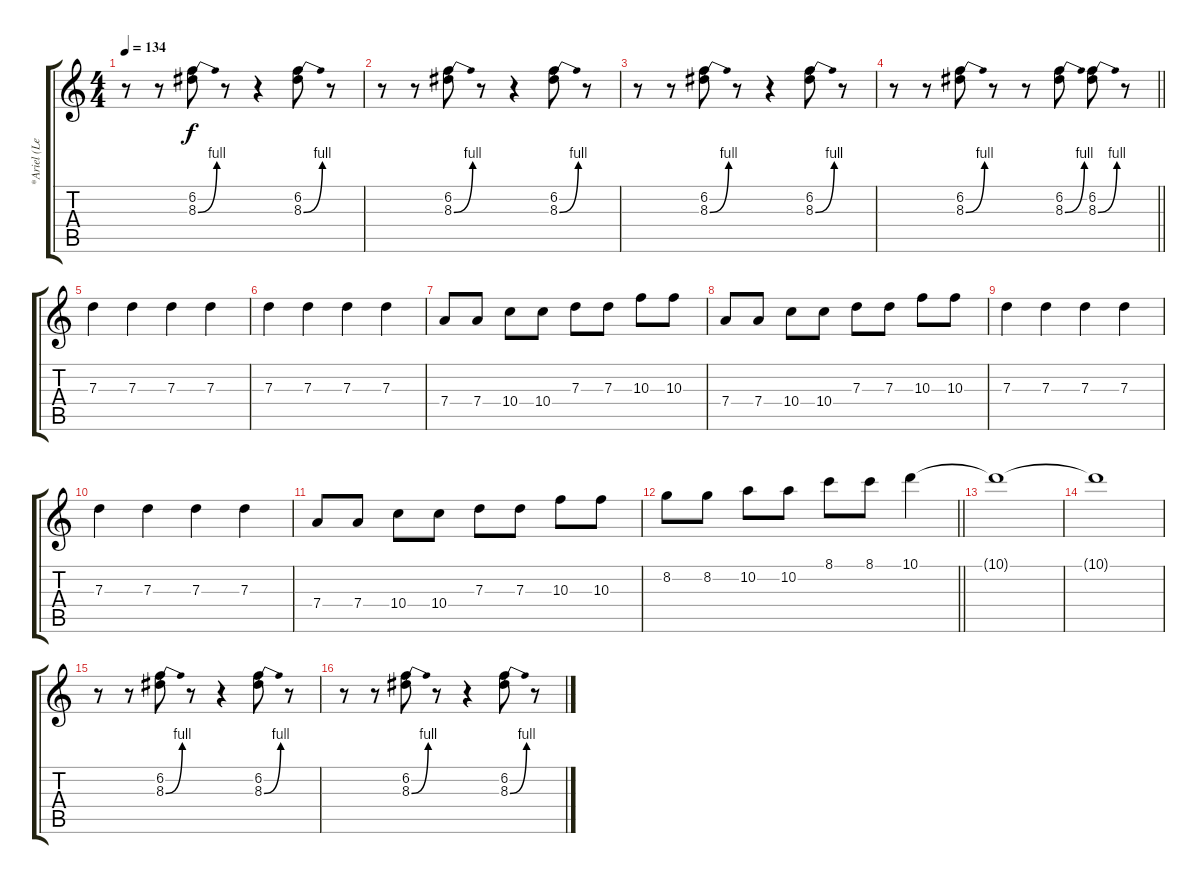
\track ("*Ariel (Lead Guitar)]" "*Ariel (Le") {instrument overdrivenguitar}
\staff {score tabs}
\tuning (E4 B3 G3 D3 A2 E2) {hide}
\ts (4 4)
\tempo 134
\clef g2
\ks c
r.8{dy f} r.8 (6.2 8.3{be (bend 0 0 60 4)}).8 r.8 r.4 (6.2 8.3{be (bend 0 0 60 4)}).8 r.8 |
r.8 r.8 (6.2 8.3{be (bend 0 0 60 4)}).8 r.8 r.4 (6.2 8.3{be (bend 0 0 60 4)}).8 r.8 |
r.8 r.8 (6.2 8.3{be (bend 0 0 60 4)}).8 r.8 r.4 (6.2 8.3{be (bend 0 0 60 4)}).8 r.8 |
\barLineRight lightlight
r.8 r.8 (6.2 8.3{be (bend 0 0 60 4)}).8 r.8 r.8 (6.2 8.3{be (bend 0 0 60 4)}).8 (6.2 8.3{be (bend 0 0 60 4)}).8 r.8 |
\section ("" "")
7.3.4{instrument electricguitarjazz} 7.3.4 7.3.4 7.3.4 |
7.3.4 7.3.4 7.3.4 7.3.4 |
7.4.8 7.4.8 10.4.8 10.4.8 7.3.8 7.3.8 10.3.8 10.3.8 |
7.4.8 7.4.8 10.4.8 10.4.8 7.3.8 7.3.8 10.3.8 10.3.8 |
7.3.4 7.3.4 7.3.4 7.3.4 |
7.3.4 7.3.4 7.3.4 7.3.4 |
7.4.8 7.4.8 10.4.8 10.4.8 7.3.8 7.3.8 10.3.8 10.3.8 |
\barLineRight lightlight
8.2.8 8.2.8 10.2.8 10.2.8 8.1.8 8.1.8 10.1.4 |
\section ("" "")
10.1{t}.1 |
10.1{t}.1 |
r.8{instrument overdrivenguitar} r.8 (6.2 8.3{be (bend 0 0 60 4)}).8 r.8 r.4 (6.2 8.3{be (bend 0 0 60 4)}).8 r.8 |
r.8 r.8 (6.2 8.3{be (bend 0 0 60 4)}).8 r.8 r.4 (6.2 8.3{be (bend 0 0 60 4)}).8 r.8
